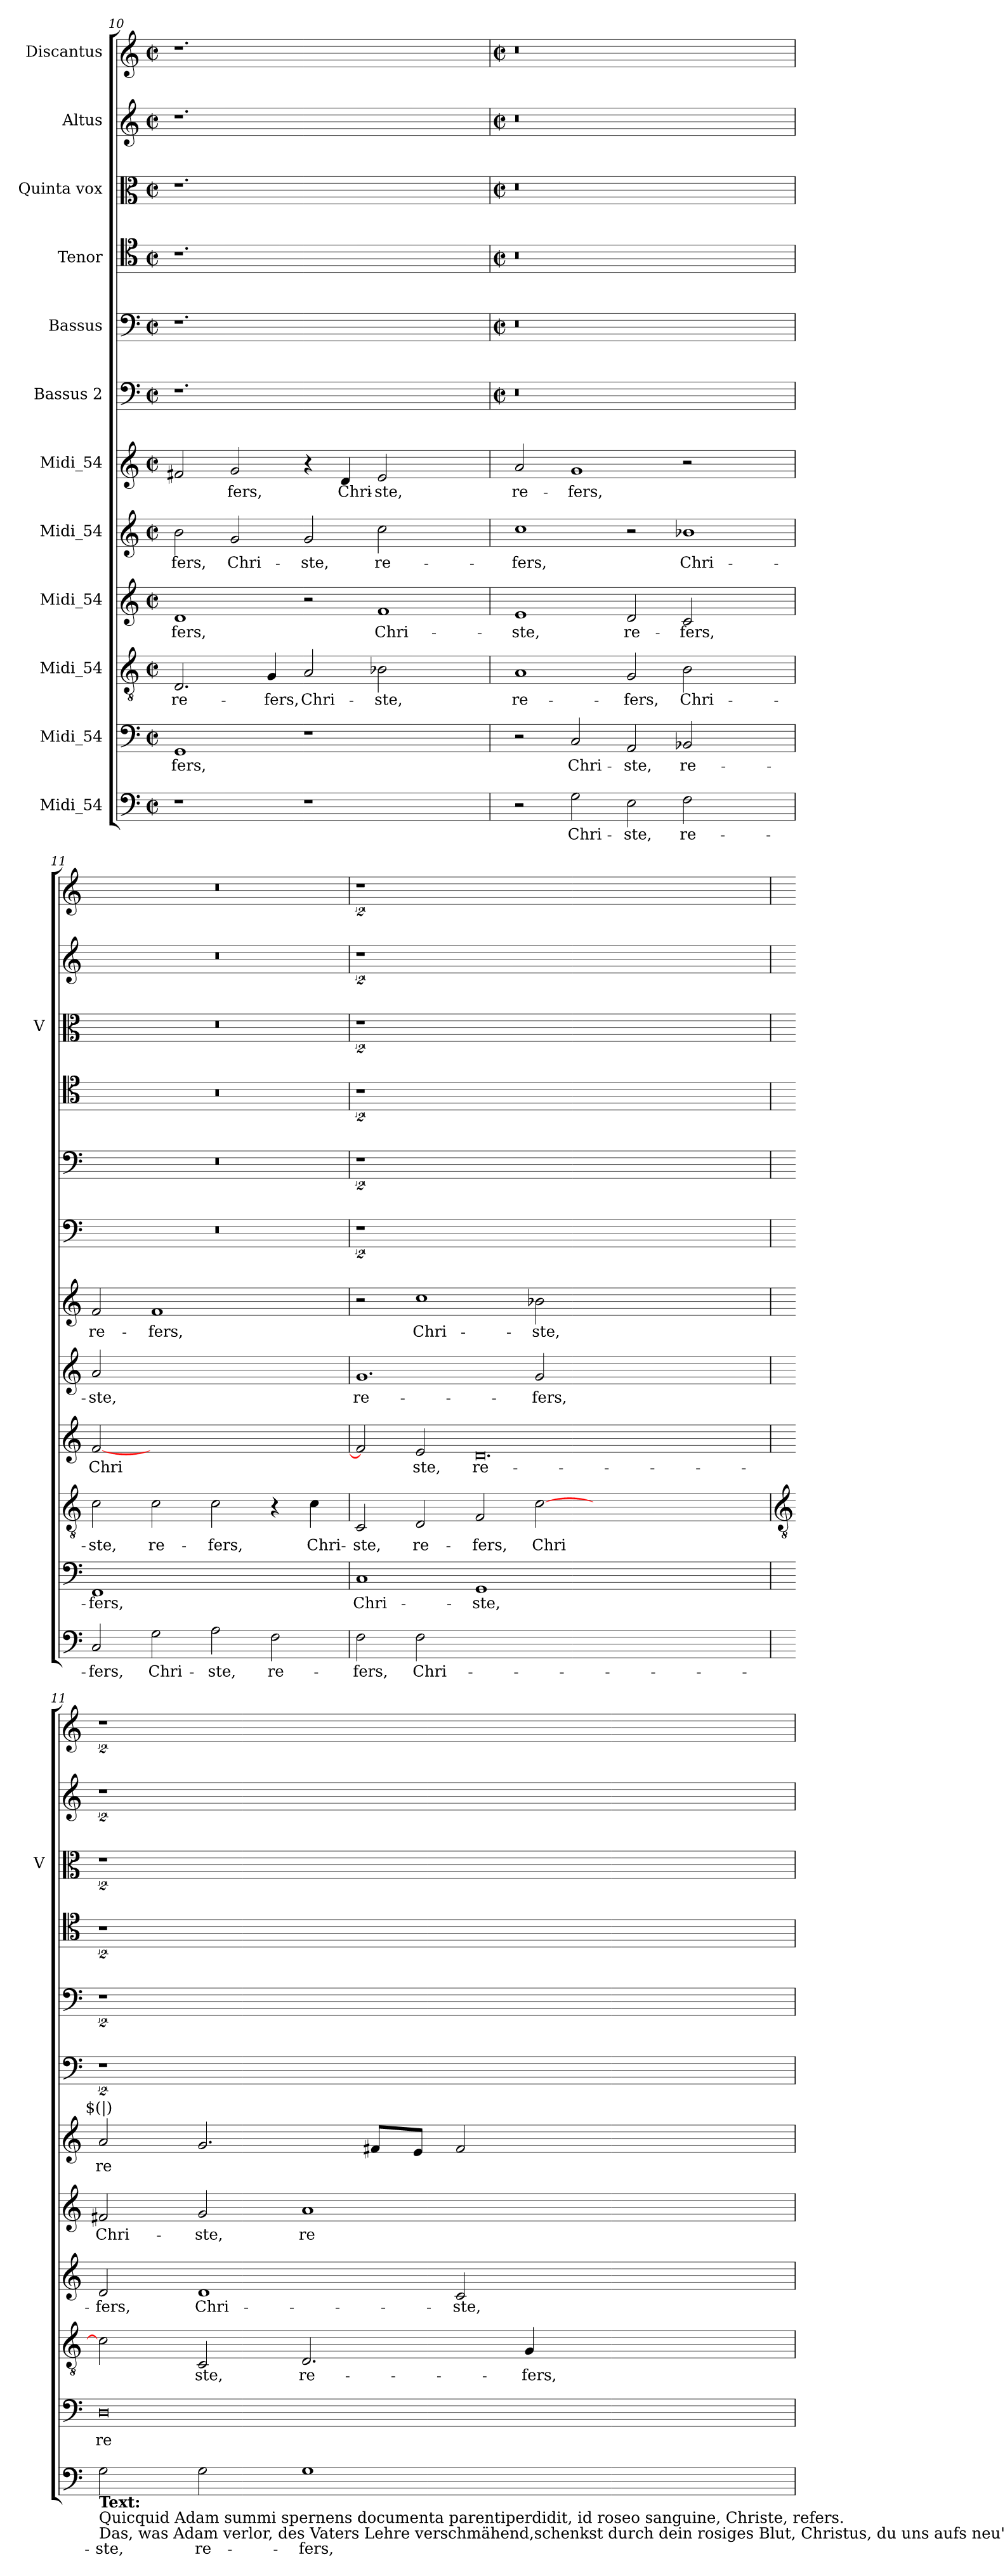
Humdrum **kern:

**kern	**text	**kern	**text	**kern	**text	**kern	**text	**kern	**text	**kern	**text	**kern	**kern	**kern	**kern	**kern	**kern
*part12	*part12	*part11	*part11	*part10	*part10	*part9	*part9	*part8	*part8	*part7	*part7	*part6	*part5	*part4	*part3	*part2	*part1
*staff12	*staff12	*staff11	*staff11	*staff10	*staff10	*staff9	*staff9	*staff8	*staff8	*staff7	*staff7	*staff6	*staff5	*staff4	*staff3	*staff2	*staff1
*I"Midi_54	*	*I"Midi_54	*	*I"Midi_54	*	*I"Midi_54	*	*I"Midi_54	*	*I"Midi_54	*	*I"Bassus 2	*I"Bassus	*I"Tenor	*I"Quinta vox	*I"Altus	*I"Discantus
*	*	*	*	*	*	*	*	*	*	*	*	*	*	*	*I'V	*	*
*clefF4	*	*clefF4	*	*clefGv2	*	*clefG2	*	*clefG2	*	*clefG2	*	*clefF4	*clefF4	*clefC4	*clefC3	*clefG2	*clefG2
*k[]	*	*k[]	*	*k[]	*	*k[]	*	*k[]	*	*k[]	*	*k[]	*k[]	*k[]	*k[]	*k[]	*k[]
*C:	*	*C:	*	*C:	*	*C:	*	*C:	*	*C:	*	*C:	*C:	*C:	*C:	*C:	*C:
*M4/2	*	*M4/2	*	*M4/2	*	*M4/2	*	*M4/2	*	*M4/2	*	*M4/2	*M4/2	*M4/2	*M4/2	*M4/2	*M4/2
*met(c|)	*	*met(c|)	*	*met(c|)	*	*met(c|)	*	*met(c|)	*	*met(c|)	*	*met(c|)	*met(c|)	*met(c|)	*met(c|)	*met(c|)	*met(c|)
=10	=10	=10	=10	=10	=10	=10	=10	=10	=10	=10	=10	=10	=10	=10	=10	=10	=10
!	!	!	!LO:LY:b	!	!LO:LY:b	!	!LO:LY:b	!	!LO:LY:b	!	!	!	!	!	!	!	!
1r	.	1GG	-fers,	2.D	re-	1d	-fers,	2b	-fers,	2f#	.	1.r	1.r	1.r	1.r	1.r	1.r
!	!	!	!	!	!	!	!	!	!LO:LY:b	!	!LO:LY:b	!	!	!	!	!	!
.	.	.	.	.	.	.	.	2g	Chri-	2g	fers,	.	.	.	.	.	.
!	!	!	!	!	!LO:LY:b	!	!	!	!	!	!	!	!	!	!	!	!
.	.	.	.	4G	-fers,	.	.	.	.	.	.	.	.	.	.	.	.
!	!	!	!	!	!LO:LY:b	!	!	!	!LO:LY:b	!	!	!	!	!	!	!	!
1r	.	1r	.	2A	Chri-	2r	.	2g	-ste,	4r	.	.	.	.	.	.	.
!	!	!	!	!	!	!	!	!	!	!	!LO:LY:b	!	!	!	!	!	!
.	.	.	.	.	.	.	.	.	.	4d	Chri-	.	.	.	.	.	.
!	!	!	!	!	!LO:LY:b	!	!LO:LY:b	!	!LO:LY:b	!	!LO:LY:b	!	!	!	!	!	!
.	.	.	.	2B-X	-ste,	1f	Chri-	2cc	re-	2e	-ste,	1ryy	1ryy	1ryy	1ryy	1ryy	1ryy
2ryy	.	2ryy	.	2ryy	.	.	.	2ryy	.	2ryy	.	.	.	.	.	.	.
!!LO:LB:g=z
=11	=11	=11	=11	=11	=11	=11	=11	=11	=11	=11	=11	=11	=11	=11	=11	=11	=11
*	*	*	*	*	*	*	*	*	*	*	*	*M4/2	*M4/2	*M4/2	*M4/2	*M4/2	*M4/2
*	*	*	*	*	*	*	*	*	*	*	*	*met(c|)	*met(c|)	*met(c|)	*met(c|)	*met(c|)	*met(c|)
!	!	!	!	!	!LO:LY:b	!	!LO:LY:b	!	!LO:LY:b	!	!LO:LY:b	!	!	!	!	!	!
2r	.	2r	.	1A	re-	1e	-ste,	1cc	-fers,	2a	re-	0r	0r	0r	0r	0r	0r
!	!LO:LY:b	!	!LO:LY:b	!	!	!	!	!	!	!	!LO:LY:b	!	!	!	!	!	!
2G	Chri-	2C	Chri-	.	.	.	.	.	.	1g	-fers,	.	.	.	.	.	.
!	!LO:LY:b	!	!LO:LY:b	!	!LO:LY:b	!	!LO:LY:b	!	!	!	!	!	!	!	!	!	!
2E	-ste,	2AA	-ste,	2G	-fers,	2d	re-	2r	.	.	.	.	.	.	.	.	.
!	!LO:LY:b	!	!LO:LY:b	!	!LO:LY:b	!	!LO:LY:b	!	!LO:LY:b	!	!	!	!	!	!	!	!
2F	re-	2BB-X	re-	2B	Chri-	2c	-fers,	1b-X	Chri-	2r	.	.	.	.	.	.	.
2ryy	.	2ryy	.	2ryy	.	2ryy	.	.	.	2ryy	.	2ryy	2ryy	2ryy	2ryy	2ryy	2ryy
=11	=11	=11	=11	=11	=11	=11	=11	=11	=11	=11	=11	=11	=11	=11	=11	=11	=11
!	!LO:LY:b	!	!LO:LY:b	!	!LO:LY:b	!	!LO:LY:b	!	!LO:LY:b	!	!LO:LY:b	!	!	!	!	!	!
2C	-fers,	1FF	-fers,	2c	-ste,	[2f	Chri-	2a	-ste,	2f	re-	0r	0r	0r	0r	0r	0r
!	!LO:LY:b	!	!	!	!LO:LY:b	!	!	!	!	!	!LO:LY:b	!	!	!	!	!	!
2G	Chri-	.	.	2c	re-	1.ryy	.	1.ryy	.	1f	-fers,	.	.	.	.	.	.
!	!LO:LY:b	!	!	!	!LO:LY:b	!	!	!	!	!	!	!	!	!	!	!	!
2A	-ste,	1ryy	.	2c	-fers,	.	.	.	.	.	.	.	.	.	.	.	.
!	!LO:LY:b	!	!	!	!	!	!	!	!	!	!	!	!	!	!	!	!
2F	re-	.	.	4r	.	.	.	.	.	2ryy	.	.	.	.	.	.	.
!	!	!	!	!	!LO:LY:b	!	!	!	!	!	!	!	!	!	!	!	!
.	.	.	.	4c	Chri-	.	.	.	.	.	.	.	.	.	.	.	.
!!LO:LB:g=z
=11	=11	=11	=11	=11	=11	=11	=11	=11	=11	=11	=11	=11	=11	=11	=11	=11	=11
!	!LO:LY:b	!	!LO:LY:b	!	!LO:LY:b	!	!LO:LY:b	!	!LO:LY:b	!	!	!	!	!	!	!	!
2F	-fers,	1C	Chri-	2C	-ste,	2f]	--	1.g	re-	2r	.	2%5r	2%5r	2%5r	2%5r	2%5r	2%5r
!	!LO:LY:b	!	!	!	!LO:LY:b	!	!LO:LY:b	!	!	!	!LO:LY:b	!	!	!	!	!	!
2F	Chri-	.	.	2D	re-	2e	ste,	.	.	1cc	Chri-	.	.	.	.	.	.
!	!	!	!LO:LY:b	!	!LO:LY:b	!	!LO:LY:b	!	!	!	!	!	!	!	!	!	!
0.ryy	.	1GG	-ste,	2F	-fers,	0.d	re-	.	.	.	.	.	.	.	.	.	.
!	!	!	!	!	!LO:LY:b	!	!	!	!LO:LY:b	!	!LO:LY:b	!	!	!	!	!	!
.	.	.	.	[2c	Chri-	.	.	2g	-fers,	2b-X	-ste,	.	.	.	.	.	.
.	.	0ryy	.	0ryy	.	.	.	0ryy	.	0ryy	.	.	.	.	.	.	.
.	.	.	.	.	.	.	.	.	.	.	.	1.ryy	1.ryy	1.ryy	1.ryy	1.ryy	1.ryy
!!LO:LB:g=z
=11	=11	=11	=11	=11	=11	=11	=11	=11	=11	=11	=11	=11	=11	=11	=11	=11	=11
*	*	*	*	*clefGv2	*	*	*	*	*	*	*	*	*	*	*	*	*
!	!	!	!	!	!	!	!	!	!	!LO:TX:a:cj:t=$(|)	!	!	!	!	!	!	!
!LO:TX:b:B:t=Text&colon;	!	!	!	!	!	!	!	!	!	!	!	!	!	!	!	!	!
!LO:TX:b:t=Quicquid Adam summi spernens documenta parentiperdidit, id roseo sanguine, Christe, refers.	!	!	!	!	!	!	!	!	!	!	!	!	!	!	!	!	!
!LO:TX:b:t=Das, was Adam verlor, des Vaters Lehre verschmähend,schenkst durch dein rosiges Blut, Christus, du uns aufs neu'.	!	!	!	!	!	!	!	!	!	!	!	!	!	!	!	!	!
!	!LO:LY:b	!	!LO:LY:b	!	!LO:LY:b	!	!LO:LY:b	!	!LO:LY:b	!	!LO:LY:b	!	!	!	!	!	!
2G	-ste,	0D	re-	2c]	--	2d	-fers,	2f#X	Chri-	2a	re	2%7r	2%7r	2%7r	2%7r	2%7r	2%7r
!	!LO:LY:b	!	!	!	!LO:LY:b	!	!LO:LY:b	!	!LO:LY:b	!	!	!	!	!	!	!	!
2G	re-	.	.	2C	ste,	1d	Chri-	2g	-ste,	2.g	.	.	.	.	.	.	.
!	!LO:LY:b	!	!	!	!LO:LY:b	!	!	!	!LO:LY:b	!	!	!	!	!	!	!	!
1G	-fers,	.	.	2.D	re-	.	.	1a	re-	.	.	.	.	.	.	.	.
.	.	.	.	.	.	.	.	.	.	8f#L	.	.	.	.	.	.	.
.	.	.	.	.	.	.	.	.	.	8eJ	.	.	.	.	.	.	.
!	!	!	!	!	!	!	!LO:LY:b	!	!	!	!	!	!	!	!	!	!
.	.	.	.	.	.	2c	-ste,	.	.	2f#	.	.	.	.	.	.	.
!	!	!	!	!	!LO:LY:b	!	!	!	!	!	!	!	!	!	!	!	!
.	.	.	.	4G	-fers,	.	.	.	.	.	.	.	.	.	.	.	.
1.ryy	.	1.ryy	.	1.ryy	.	1.ryy	.	1.ryy	.	1.ryy	.	.	.	.	.	.	.
=	=	=	=	=	=	=	=	=	=	=	=	=	=	=	=	=	=
*-	*-	*-	*-	*-	*-	*-	*-	*-	*-	*-	*-	*-	*-	*-	*-	*-	*-
